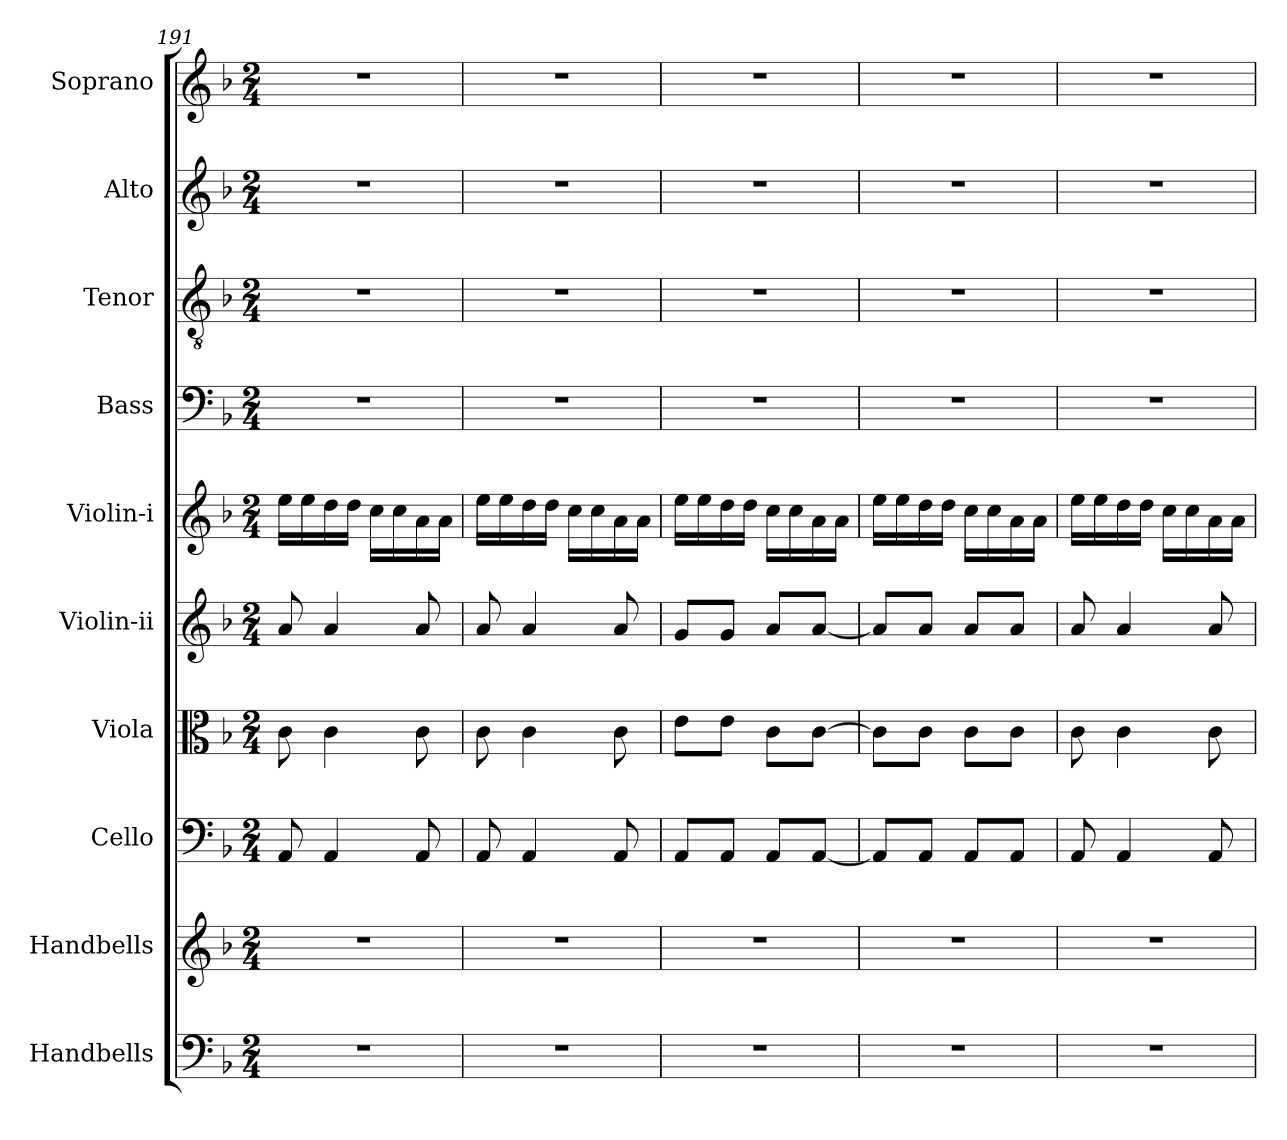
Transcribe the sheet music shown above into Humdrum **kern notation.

**kern	**kern	**kern	**kern	**kern	**kern	**kern	**kern	**kern	**kern
*part10	*part9	*part8	*part7	*part6	*part5	*part4	*part3	*part2	*part1
*staff10	*staff9	*staff8	*staff7	*staff6	*staff5	*staff4	*staff3	*staff2	*staff1
*I"Handbells	*I"Handbells	*I"Cello	*I"Viola	*I"Violin-ii	*I"Violin-i	*I"Bass	*I"Tenor	*I"Alto	*I"Soprano
*	*	*	*I'Vla.	*I'Vln.-ii	*I'Vln.-i	*I'B	*I'T	*I'A	*I'S
*clefF4	*clefG2	*clefF4	*clefC3	*clefG2	*clefG2	*clefF4	*clefGv2	*clefG2	*clefG2
*k[b-]	*k[b-]	*k[b-]	*k[b-]	*k[b-]	*k[b-]	*k[b-]	*k[b-]	*k[b-]	*k[b-]
*F:	*F:	*F:	*F:	*F:	*F:	*F:	*F:	*F:	*F:
*M2/4	*M2/4	*M2/4	*M2/4	*M2/4	*M2/4	*M2/4	*M2/4	*M2/4	*M2/4
=191	=191	=191	=191	=191	=191	=191	=191	=191	=191
!LO:N:vis=1	!LO:N:vis=1	!	!	!	!	!LO:N:vis=1	!LO:N:vis=1	!LO:N:vis=1	!LO:N:vis=1
2r	2r	8AA/	8c\	8a/	16ee\LL	2r	2r	2r	2r
.	.	.	.	.	16ee\	.	.	.	.
.	.	4AA/	4c\	4a/	16dd\	.	.	.	.
.	.	.	.	.	16dd\JJ	.	.	.	.
.	.	.	.	.	16cc\LL	.	.	.	.
.	.	.	.	.	16cc\	.	.	.	.
.	.	8AA/	8c\	8a/	16a\	.	.	.	.
.	.	.	.	.	16a\JJ	.	.	.	.
=192	=192	=192	=192	=192	=192	=192	=192	=192	=192
!LO:N:vis=1	!LO:N:vis=1	!	!	!	!	!LO:N:vis=1	!LO:N:vis=1	!LO:N:vis=1	!LO:N:vis=1
2r	2r	8AA/	8c\	8a/	16ee\LL	2r	2r	2r	2r
.	.	.	.	.	16ee\	.	.	.	.
.	.	4AA/	4c\	4a/	16dd\	.	.	.	.
.	.	.	.	.	16dd\JJ	.	.	.	.
.	.	.	.	.	16cc\LL	.	.	.	.
.	.	.	.	.	16cc\	.	.	.	.
.	.	8AA/	8c\	8a/	16a\	.	.	.	.
.	.	.	.	.	16a\JJ	.	.	.	.
!!LO:PB:g=z
=193	=193	=193	=193	=193	=193	=193	=193	=193	=193
!LO:N:vis=1	!LO:N:vis=1	!	!	!	!	!LO:N:vis=1	!LO:N:vis=1	!LO:N:vis=1	!LO:N:vis=1
2r	2r	8AA/L	8e\L	8g/L	16ee\LL	2r	2r	2r	2r
.	.	.	.	.	16ee\	.	.	.	.
.	.	8AA/J	8e\J	8g/J	16dd\	.	.	.	.
.	.	.	.	.	16dd\JJ	.	.	.	.
.	.	8AA/L	8c\L	8a/L	16cc\LL	.	.	.	.
.	.	.	.	.	16cc\	.	.	.	.
.	.	[<8AA/J	[>8c\J	[<8a/J	16a\	.	.	.	.
.	.	.	.	.	16a\JJ	.	.	.	.
=194	=194	=194	=194	=194	=194	=194	=194	=194	=194
!LO:N:vis=1	!LO:N:vis=1	!	!	!	!	!LO:N:vis=1	!LO:N:vis=1	!LO:N:vis=1	!LO:N:vis=1
2r	2r	8AA/L]	8c\L]	8a/L]	16ee\LL	2r	2r	2r	2r
.	.	.	.	.	16ee\	.	.	.	.
.	.	8AA/J	8c\J	8a/J	16dd\	.	.	.	.
.	.	.	.	.	16dd\JJ	.	.	.	.
.	.	8AA/L	8c\L	8a/L	16cc\LL	.	.	.	.
.	.	.	.	.	16cc\	.	.	.	.
.	.	8AA/J	8c\J	8a/J	16a\	.	.	.	.
.	.	.	.	.	16a\JJ	.	.	.	.
=195	=195	=195	=195	=195	=195	=195	=195	=195	=195
!LO:N:vis=1	!LO:N:vis=1	!	!	!	!	!LO:N:vis=1	!LO:N:vis=1	!LO:N:vis=1	!LO:N:vis=1
2r	2r	8AA/	8c\	8a/	16ee\LL	2r	2r	2r	2r
.	.	.	.	.	16ee\	.	.	.	.
.	.	4AA/	4c\	4a/	16dd\	.	.	.	.
.	.	.	.	.	16dd\JJ	.	.	.	.
.	.	.	.	.	16cc\LL	.	.	.	.
.	.	.	.	.	16cc\	.	.	.	.
.	.	8AA/	8c\	8a/	16a\	.	.	.	.
.	.	.	.	.	16a\JJ	.	.	.	.
=	=	=	=	=	=	=	=	=	=
*-	*-	*-	*-	*-	*-	*-	*-	*-	*-
